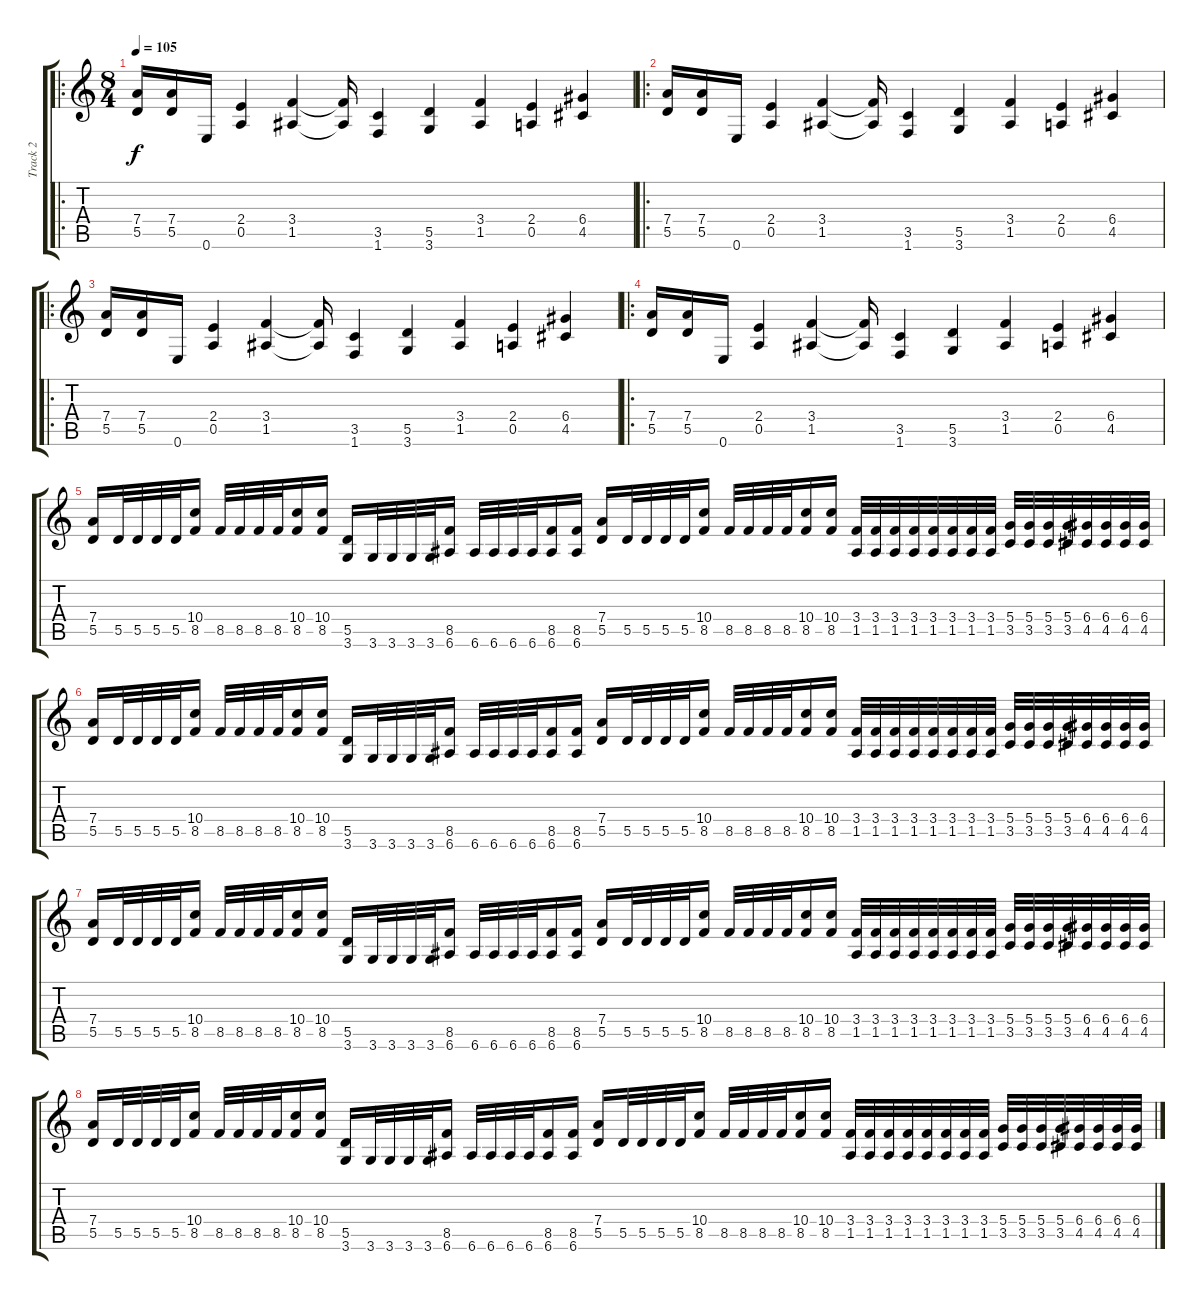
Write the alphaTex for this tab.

\track ("Track 2" "Track 2") {instrument distortionguitar}
\staff {score tabs}
\tuning (E4 B3 G3 D3 A2 E2) {hide}
\ro
\ts (8 4)
\tempo 105
\clef g2
\ks c
(7.4 5.5).16{dy f instrument distortionguitar} (7.4 5.5).16 0.6.16 (2.4 0.5).4 (3.4 1.5).4 (3.4{t} 1.5{t}).16 (3.5 1.6).4 (5.5 3.6).4 (3.4 1.5).4 (2.4 0.5).4 (6.4 4.5).4 |
\ro
(7.4 5.5).16 (7.4 5.5).16 0.6.16 (2.4 0.5).4 (3.4 1.5).4 (3.4{t} 1.5{t}).16 (3.5 1.6).4 (5.5 3.6).4 (3.4 1.5).4 (2.4 0.5).4 (6.4 4.5).4 |
\ro
(7.4 5.5).16 (7.4 5.5).16 0.6.16 (2.4 0.5).4 (3.4 1.5).4 (3.4{t} 1.5{t}).16 (3.5 1.6).4 (5.5 3.6).4 (3.4 1.5).4 (2.4 0.5).4 (6.4 4.5).4 |
\ro
(7.4 5.5).16 (7.4 5.5).16 0.6.16 (2.4 0.5).4 (3.4 1.5).4 (3.4{t} 1.5{t}).16 (3.5 1.6).4 (5.5 3.6).4 (3.4 1.5).4 (2.4 0.5).4 (6.4 4.5).4 |
(7.4 5.5).16 5.5.32 5.5.32 5.5.32 5.5.32 (10.4 8.5).16 8.5.32 8.5.32 8.5.32 8.5.32 (10.4 8.5).16 (10.4 8.5).16 (5.5 3.6).16 3.6.32 3.6.32 3.6.32 3.6.32 (8.5 6.6).16 6.6.32 6.6.32 6.6.32 6.6.32 (8.5 6.6).16 (8.5 6.6).16 (7.4 5.5).16 5.5.32 5.5.32 5.5.32 5.5.32 (10.4 8.5).16 8.5.32 8.5.32 8.5.32 8.5.32 (10.4 8.5).16 (10.4 8.5).16 (3.4 1.5).32 (3.4 1.5).32 (3.4 1.5).32 (3.4 1.5).32 (3.4 1.5).32 (3.4 1.5).32 (3.4 1.5).32 (3.4 1.5).32 (5.4 3.5).32 (5.4 3.5).32 (5.4 3.5).32 (5.4 3.5).32 (6.4 4.5).32 (6.4 4.5).32 (6.4 4.5).32 (6.4 4.5).32 |
(7.4 5.5).16 5.5.32 5.5.32 5.5.32 5.5.32 (10.4 8.5).16 8.5.32 8.5.32 8.5.32 8.5.32 (10.4 8.5).16 (10.4 8.5).16 (5.5 3.6).16 3.6.32 3.6.32 3.6.32 3.6.32 (8.5 6.6).16 6.6.32 6.6.32 6.6.32 6.6.32 (8.5 6.6).16 (8.5 6.6).16 (7.4 5.5).16 5.5.32 5.5.32 5.5.32 5.5.32 (10.4 8.5).16 8.5.32 8.5.32 8.5.32 8.5.32 (10.4 8.5).16 (10.4 8.5).16 (3.4 1.5).32 (3.4 1.5).32 (3.4 1.5).32 (3.4 1.5).32 (3.4 1.5).32 (3.4 1.5).32 (3.4 1.5).32 (3.4 1.5).32 (5.4 3.5).32 (5.4 3.5).32 (5.4 3.5).32 (5.4 3.5).32 (6.4 4.5).32 (6.4 4.5).32 (6.4 4.5).32 (6.4 4.5).32 |
(7.4 5.5).16 5.5.32 5.5.32 5.5.32 5.5.32 (10.4 8.5).16 8.5.32 8.5.32 8.5.32 8.5.32 (10.4 8.5).16 (10.4 8.5).16 (5.5 3.6).16 3.6.32 3.6.32 3.6.32 3.6.32 (8.5 6.6).16 6.6.32 6.6.32 6.6.32 6.6.32 (8.5 6.6).16 (8.5 6.6).16 (7.4 5.5).16 5.5.32 5.5.32 5.5.32 5.5.32 (10.4 8.5).16 8.5.32 8.5.32 8.5.32 8.5.32 (10.4 8.5).16 (10.4 8.5).16 (3.4 1.5).32 (3.4 1.5).32 (3.4 1.5).32 (3.4 1.5).32 (3.4 1.5).32 (3.4 1.5).32 (3.4 1.5).32 (3.4 1.5).32 (5.4 3.5).32 (5.4 3.5).32 (5.4 3.5).32 (5.4 3.5).32 (6.4 4.5).32 (6.4 4.5).32 (6.4 4.5).32 (6.4 4.5).32 |
(7.4 5.5).16 5.5.32 5.5.32 5.5.32 5.5.32 (10.4 8.5).16 8.5.32 8.5.32 8.5.32 8.5.32 (10.4 8.5).16 (10.4 8.5).16 (5.5 3.6).16 3.6.32 3.6.32 3.6.32 3.6.32 (8.5 6.6).16 6.6.32 6.6.32 6.6.32 6.6.32 (8.5 6.6).16 (8.5 6.6).16 (7.4 5.5).16 5.5.32 5.5.32 5.5.32 5.5.32 (10.4 8.5).16 8.5.32 8.5.32 8.5.32 8.5.32 (10.4 8.5).16 (10.4 8.5).16 (3.4 1.5).32 (3.4 1.5).32 (3.4 1.5).32 (3.4 1.5).32 (3.4 1.5).32 (3.4 1.5).32 (3.4 1.5).32 (3.4 1.5).32 (5.4 3.5).32 (5.4 3.5).32 (5.4 3.5).32 (5.4 3.5).32 (6.4 4.5).32 (6.4 4.5).32 (6.4 4.5).32 (6.4 4.5).32
